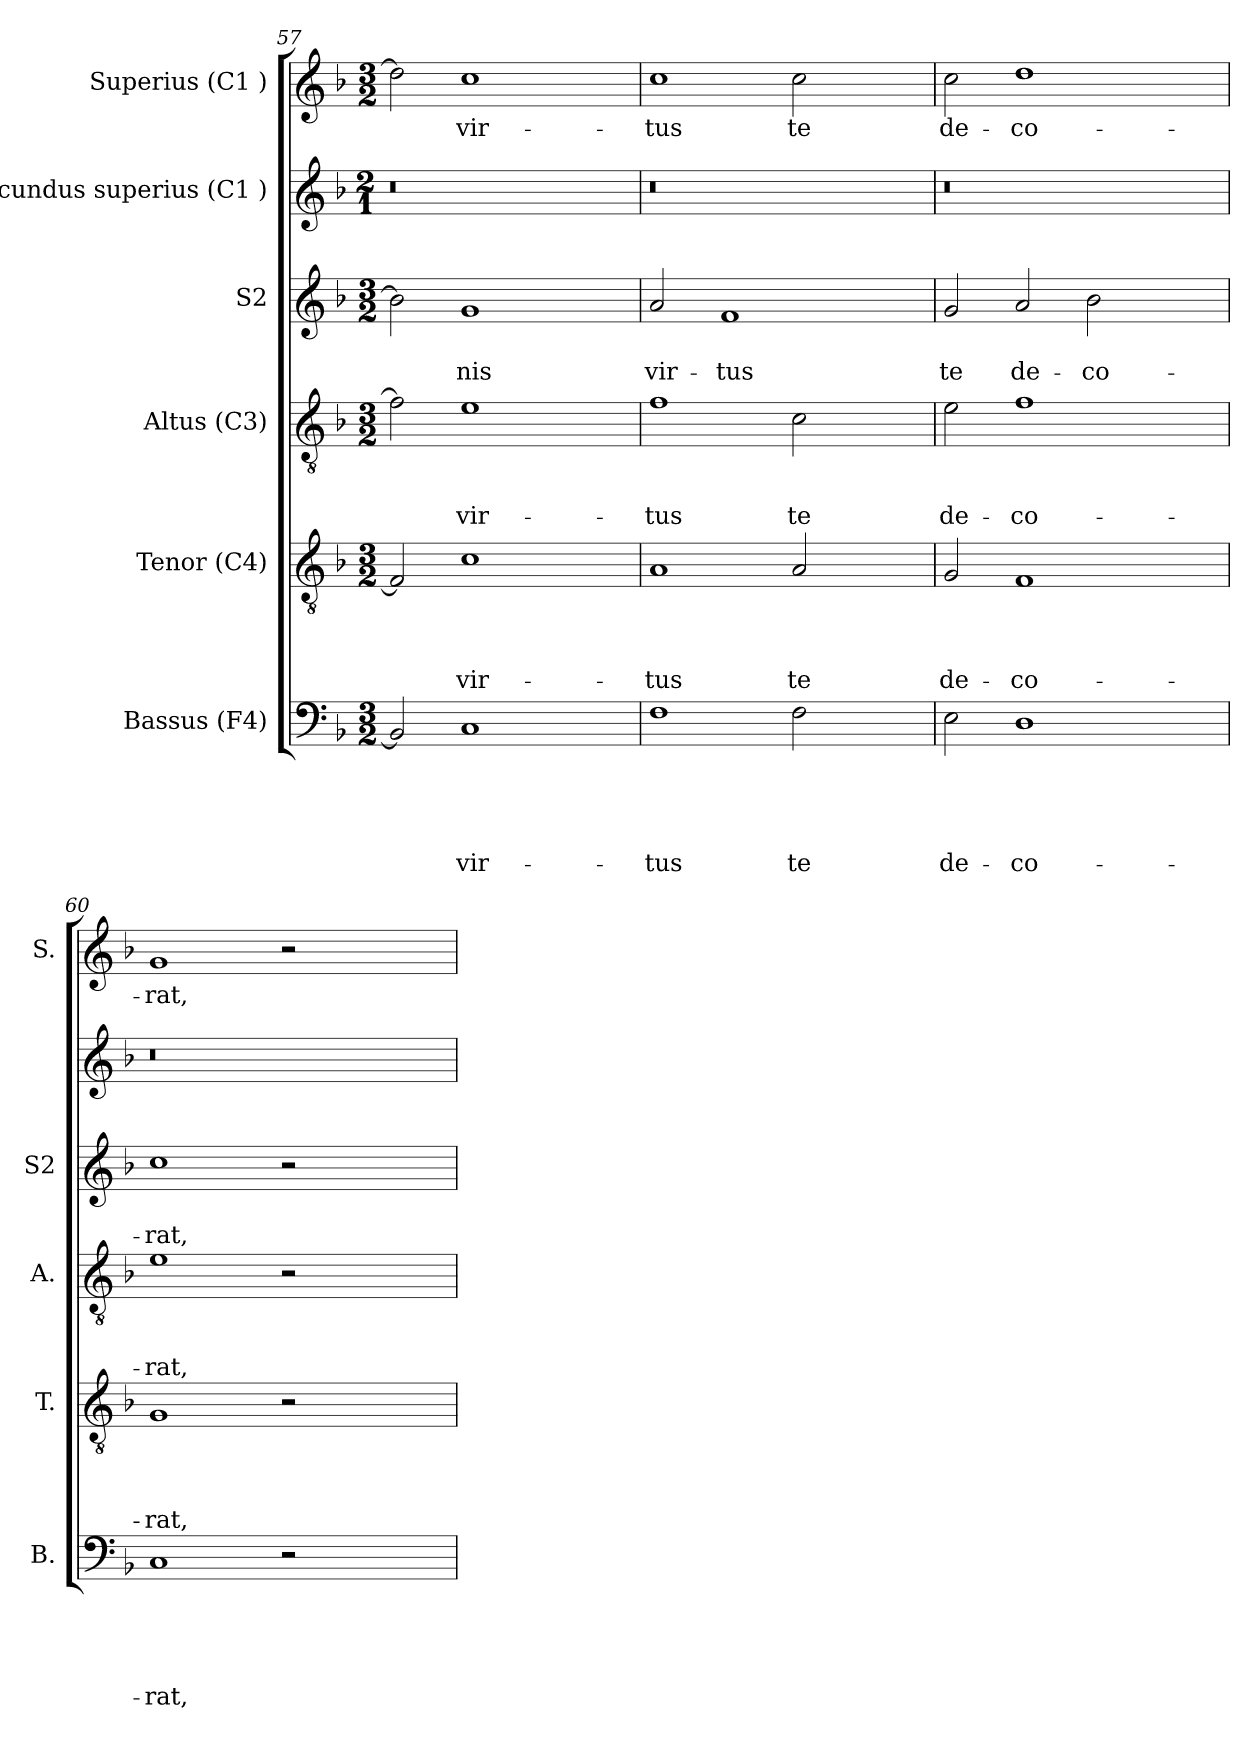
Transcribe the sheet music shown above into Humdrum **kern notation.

**kern	**text	**text	**text	**text	**text	**kern	**text	**text	**text	**text	**kern	**text	**text	**text	**kern	**text	**text	**kern	**kern	**text
*part6	*part6	*part6	*part6	*part6	*part6	*part5	*part5	*part5	*part5	*part5	*part4	*part4	*part4	*part4	*part3	*part3	*part3	*part2	*part1	*part1
*staff6	*staff6	*staff6	*staff6	*staff6	*staff6	*staff5	*staff5	*staff5	*staff5	*staff5	*staff4	*staff4	*staff4	*staff4	*staff3	*staff3	*staff3	*staff2	*staff1	*staff1
*I"Bassus (F4)	*	*	*	*	*	*I"Tenor (C4)	*	*	*	*	*I"Altus (C3)	*	*	*	*I"S2	*	*	*I"Secundus superius (C1 )	*I"Superius (C1 )	*
*I'B.	*	*	*	*	*	*I'T.	*	*	*	*	*I'A.	*	*	*	*I'S2	*	*	*	*I'S.	*
*clefF4	*	*	*	*	*	*clefGv2	*	*	*	*	*clefGv2	*	*	*	*clefG2	*	*	*clefG2	*clefG2	*
*k[b-]	*	*	*	*	*	*k[b-]	*	*	*	*	*k[b-]	*	*	*	*k[b-]	*	*	*k[b-]	*k[b-]	*
*F:	*	*	*	*	*	*F:	*	*	*	*	*F:	*	*	*	*F:	*	*	*F:	*F:	*
*M3/2	*	*	*	*	*	*M3/2	*	*	*	*	*M3/2	*	*	*	*M3/2	*	*	*M2/1	*M3/2	*
=57	=57	=57	=57	=57	=57	=57	=57	=57	=57	=57	=57	=57	=57	=57	=57	=57	=57	=57	=57	=57
2BB-/]	.	.	.	.	.	2F/]	.	.	.	.	2f\]	.	.	.	2b-\]	.	.	0r	2dd\]	.
!	!	!	!	!	!LO:LY:b	!	!	!	!	!LO:LY:b	!	!	!	!LO:LY:b	!	!	!LO:LY:b	!	!	!LO:LY:b
1C	.	.	.	.	vir-	1c	.	.	.	vir-	1e	.	.	vir-	1g	.	-nis	.	1cc	vir-
2ryy	.	.	.	.	.	2ryy	.	.	.	.	2ryy	.	.	.	2ryy	.	.	.	2ryy	.
=58	=58	=58	=58	=58	=58	=58	=58	=58	=58	=58	=58	=58	=58	=58	=58	=58	=58	=58	=58	=58
!	!	!	!	!	!LO:LY:b	!	!	!	!	!LO:LY:b	!	!	!	!LO:LY:b	!	!	!LO:LY:b	!	!	!LO:LY:b
1F	.	.	.	.	-tus	1A	.	.	.	-tus	1f	.	.	-tus	2a/	.	vir-	0r	1cc	-tus
!	!	!	!	!	!	!	!	!	!	!	!	!	!	!	!	!	!LO:LY:b	!	!	!
.	.	.	.	.	.	.	.	.	.	.	.	.	.	.	1f	.	-tus	.	.	.
!	!	!	!	!	!LO:LY:b	!	!	!	!	!LO:LY:b	!	!	!	!LO:LY:b	!	!	!	!	!	!LO:LY:b
2F\	.	.	.	.	te	2A/	.	.	.	te	2c\	.	.	te	.	.	.	.	2cc\	te
2ryy	.	.	.	.	.	2ryy	.	.	.	.	2ryy	.	.	.	2ryy	.	.	.	2ryy	.
=59	=59	=59	=59	=59	=59	=59	=59	=59	=59	=59	=59	=59	=59	=59	=59	=59	=59	=59	=59	=59
!	!	!	!	!	!LO:LY:b	!	!	!	!	!LO:LY:b	!	!	!	!LO:LY:b	!	!	!LO:LY:b	!	!	!LO:LY:b
2E\	.	.	.	.	de-	2G/	.	.	.	de-	2e\	.	.	de-	2g/	.	te	0r	2cc\	de-
!	!	!	!	!	!LO:LY:b	!	!	!	!	!LO:LY:b	!	!	!	!LO:LY:b	!	!	!LO:LY:b	!	!	!LO:LY:b
1D	.	.	.	.	-co-	1F	.	.	.	-co-	1f	.	.	-co-	2a/	.	de-	.	1dd	-co-
!	!	!	!	!	!	!	!	!	!	!	!	!	!	!	!	!	!LO:LY:b	!	!	!
.	.	.	.	.	.	.	.	.	.	.	.	.	.	.	2b-\	.	-co-	.	.	.
2ryy	.	.	.	.	.	2ryy	.	.	.	.	2ryy	.	.	.	2ryy	.	.	.	2ryy	.
=60	=60	=60	=60	=60	=60	=60	=60	=60	=60	=60	=60	=60	=60	=60	=60	=60	=60	=60	=60	=60
!	!	!	!	!	!LO:LY:b	!	!	!	!	!LO:LY:b	!	!	!	!LO:LY:b	!	!	!LO:LY:b	!	!	!LO:LY:b
1C	.	.	.	.	-rat,	1G	.	.	.	-rat,	1e	.	.	-rat,	1cc	.	-rat,	0r	1g	-rat,
2r	.	.	.	.	.	2r	.	.	.	.	2r	.	.	.	2r	.	.	.	2r	.
2ryy	.	.	.	.	.	2ryy	.	.	.	.	2ryy	.	.	.	2ryy	.	.	.	2ryy	.
=	=	=	=	=	=	=	=	=	=	=	=	=	=	=	=	=	=	=	=	=
*-	*-	*-	*-	*-	*-	*-	*-	*-	*-	*-	*-	*-	*-	*-	*-	*-	*-	*-	*-	*-
